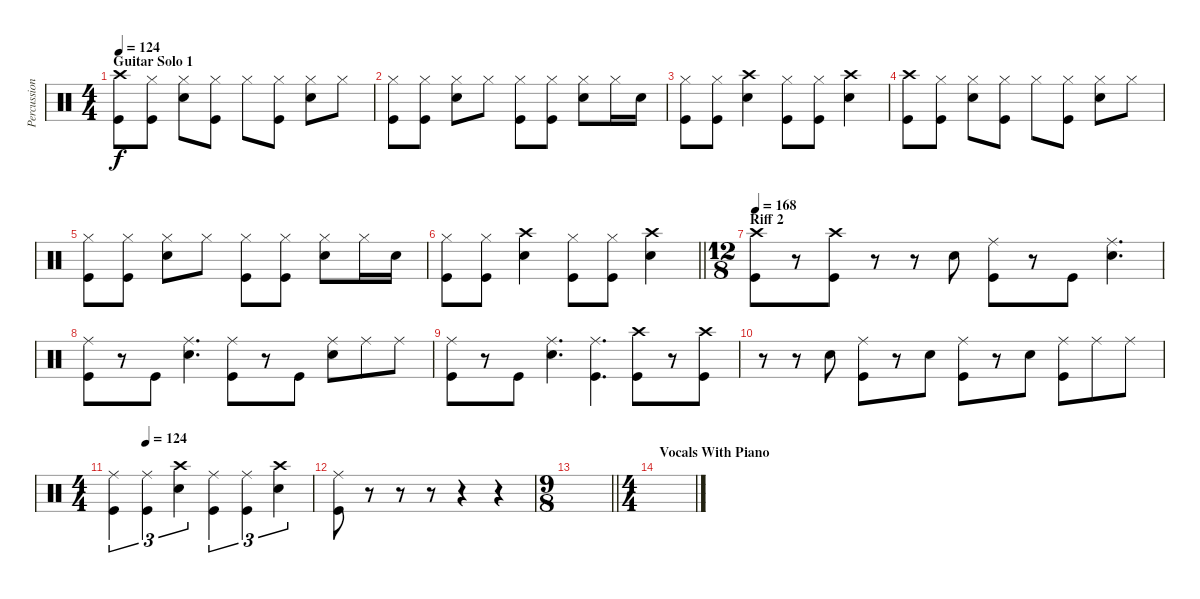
\track ("Percussion" "Percussion") {instrument percussion}
\staff {score}
\articulation defaults
\ts (4 4)
\section ("" "Guitar Solo 1")
\tempo 124
\clef neutral
\ks c
("Crash high (hit)" "Kick (hit)").8{dy f} ("Hi-Hat (closed)" "Kick (hit)").8 ("Hi-Hat (closed)" "Snare (hit) 2").8 ("Hi-Hat (closed)" "Kick (hit)").8 "Hi-Hat (closed)".8 ("Hi-Hat (closed)" "Kick (hit)").8 ("Hi-Hat (closed)" "Snare (hit) 2").8 "Hi-Hat (closed)".8 |
("Hi-Hat (closed)" "Kick (hit)").8 ("Hi-Hat (closed)" "Kick (hit)").8 ("Hi-Hat (closed)" "Snare (hit) 2").8 "Hi-Hat (closed)".8 ("Hi-Hat (closed)" "Kick (hit)").8 ("Hi-Hat (closed)" "Kick (hit)").8 ("Hi-Hat (closed)" "Snare (hit) 2").8 "Hi-Hat (closed)".16 "Snare (hit) 2".16 |
("Hi-Hat (closed)" "Kick (hit)").8 ("Hi-Hat (closed)" "Kick (hit)").8 ("Crash high (hit)" "Snare (hit) 2").4 ("Hi-Hat (closed)" "Kick (hit)").8 ("Hi-Hat (closed)" "Kick (hit)").8 ("Crash high (hit)" "Snare (hit) 2").4 |
("Crash high (hit)" "Kick (hit)").8 ("Hi-Hat (closed)" "Kick (hit)").8 ("Hi-Hat (closed)" "Snare (hit) 2").8 ("Hi-Hat (closed)" "Kick (hit)").8 "Hi-Hat (closed)".8 ("Hi-Hat (closed)" "Kick (hit)").8 ("Hi-Hat (closed)" "Snare (hit) 2").8 "Hi-Hat (closed)".8 |
("Hi-Hat (closed)" "Kick (hit)").8 ("Hi-Hat (closed)" "Kick (hit)").8 ("Hi-Hat (closed)" "Snare (hit) 2").8 "Hi-Hat (closed)".8 ("Hi-Hat (closed)" "Kick (hit)").8 ("Hi-Hat (closed)" "Kick (hit)").8 ("Hi-Hat (closed)" "Snare (hit) 2").8 "Hi-Hat (closed)".16 "Snare (hit) 2".16 |
\barLineRight lightlight
("Hi-Hat (closed)" "Kick (hit)").8 ("Hi-Hat (closed)" "Kick (hit)").8 ("Crash high (hit)" "Snare (hit) 2").4 ("Hi-Hat (closed)" "Kick (hit)").8 ("Hi-Hat (closed)" "Kick (hit)").8 ("Crash high (hit)" "Snare (hit) 2").4 |
\ts (12 8)
\section ("" "Riff 2")
\tempo 168
("Crash high (hit)" "Kick (hit)").8 r.8 ("Crash high (hit)" "Kick (hit)").8 r.8 r.8 "Snare (hit) 2".8 ("Ride (middle)" "Kick (hit)").8 r.8 "Kick (hit)".8 ("Ride (middle)" "Snare (hit) 2").4{d} |
("Ride (middle)" "Kick (hit)").8 r.8 "Kick (hit)".8 ("Ride (middle)" "Snare (hit) 2").4{d} ("Ride (middle)" "Kick (hit)").8 r.8 "Kick (hit)".8 ("Ride (middle)" "Snare (hit) 2").8 "Ride (middle)".8 "Ride (middle)".8 |
("Ride (middle)" "Kick (hit)").8 r.8 "Kick (hit)".8 ("Ride (middle)" "Snare (hit) 2").4{d} ("Ride (middle)" "Kick (hit)").4{d} ("Crash high (hit)" "Kick (hit)").8 r.8 ("Crash high (hit)" "Kick (hit)").8 |
r.8 r.8 "Snare (hit) 2".8 ("Ride (middle)" "Kick (hit)").8 r.8 "Snare (hit) 2".8 ("Ride (middle)" "Kick (hit)").8 r.8 "Snare (hit) 2".8 ("Ride (middle)" "Kick (hit)").8 "Ride (middle)".8 "Ride (middle)".8 |
\ts (4 4)
\tempo (124 0.16666666666666666)
("Ride (middle)" "Kick (hit)").4{tu (3 2)} ("Ride (middle)" "Kick (hit)").4{tu (3 2)} ("Crash high (hit)" "Snare (hit) 2").4{tu (3 2)} ("Ride (middle)" "Kick (hit)").4{tu (3 2)} ("Ride (middle)" "Kick (hit)").4{tu (3 2)} ("Crash high (hit)" "Snare (hit) 2").4{tu (3 2)} |
("Ride (middle)" "Kick (hit)").8 r.8 r.8 r.8 r.4 r.4 |
\ts (9 8)
\barLineRight lightlight
|
\ts (4 4)
\section ("" "Vocals With Piano")
